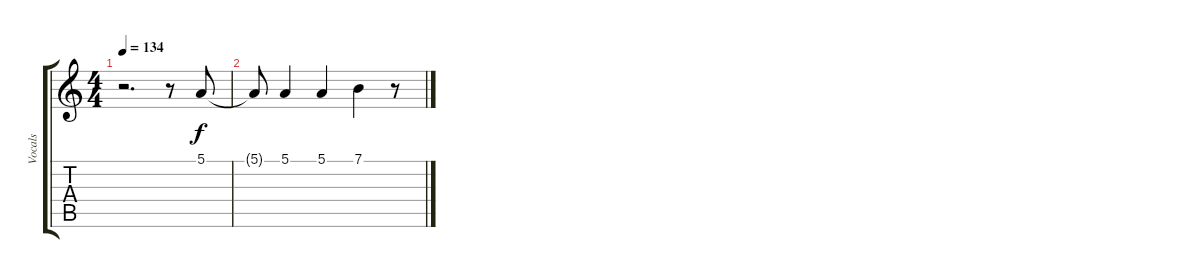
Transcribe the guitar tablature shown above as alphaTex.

\track ("Vocals" "Vocals") {instrument lead3calliope}
\staff {score tabs}
\tuning (E4 B3 G3 D3 A2 E2) {hide}
\ts (4 4)
\tempo 134
\clef g2
\ks c
r.2{d dy f} r.8 5.1.8 |
5.1{t}.8 5.1.4 5.1.4 7.1.4 r.8
